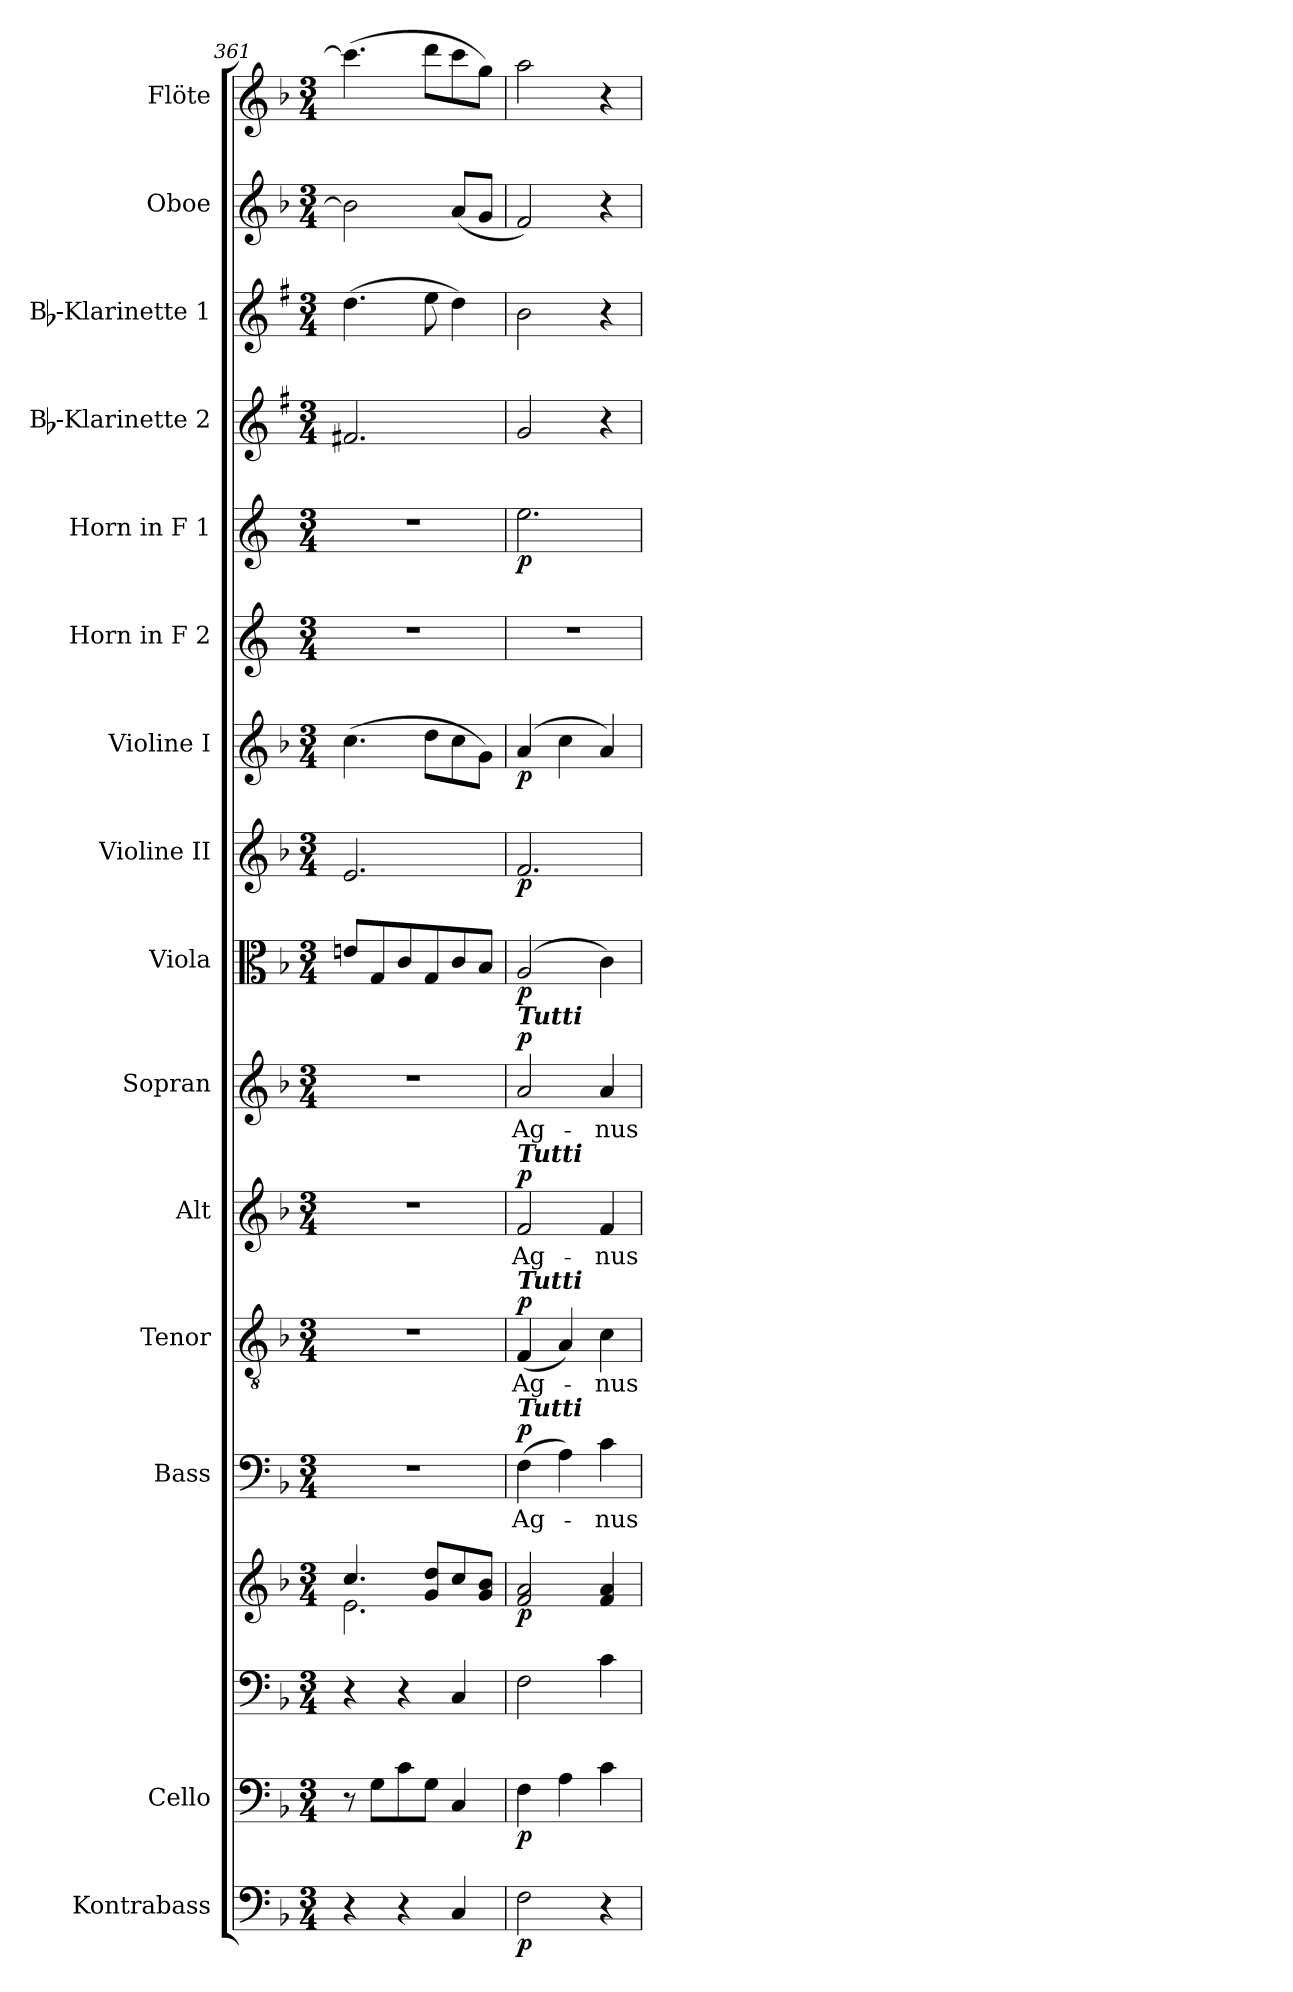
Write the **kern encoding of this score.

**kern	**dynam	**kern	**dynam	**kern	**kern	**dynam	**kern	**text	**dynam	**kern	**text	**dynam	**kern	**text	**dynam	**kern	**text	**dynam	**kern	**dynam	**kern	**dynam	**kern	**dynam	**kern	**kern	**dynam	**kern	**kern	**kern	**kern
*part16	*part16	*part15	*part15	*part14	*part14	*part14	*part13	*part13	*part13	*part12	*part12	*part12	*part11	*part11	*part11	*part10	*part10	*part10	*part9	*part9	*part8	*part8	*part7	*part7	*part6	*part5	*part5	*part4	*part3	*part2	*part1
*staff17	*staff17	*staff16	*staff16	*staff15	*staff14	*staff14/15	*staff13	*staff13	*staff13	*staff12	*staff12	*staff12	*staff11	*staff11	*staff11	*staff10	*staff10	*staff10	*staff9	*staff9	*staff8	*staff8	*staff7	*staff7	*staff6	*staff5	*staff5	*staff4	*staff3	*staff2	*staff1
*I"Kontrabass	*	*I"Cello	*	*	*	*	*I"Bass	*	*	*I"Tenor	*	*	*I"Alt	*	*	*I"Sopran	*	*	*I"Viola	*	*I"Violine II	*	*I"Violine I	*	*I"Horn in F 2	*I"Horn in F 1	*	*I"Bb-Klarinette 2	*I"Bb-Klarinette 1	*I"Oboe	*I"Flöte
*I'Kb.	*	*	*	*	*	*	*I'B.	*	*	*I'T.	*	*	*I'A.	*	*	*I'S.	*	*	*I'Vla.	*	*I'Vl. II	*	*I'Vl. I	*	*	*	*	*I'Bb Kl. 2	*I'Bb Kl. 1	*I'Ob.	*I'Fl.
*clefF4	*	*clefF4	*	*clefF4	*clefG2	*	*clefF4	*	*	*clefGv2	*	*	*clefG2	*	*	*clefG2	*	*	*clefC3	*	*clefG2	*	*clefG2	*	*clefG2	*clefG2	*	*clefG2	*clefG2	*clefG2	*clefG2
*ITrd7c12	*	*	*	*	*	*	*	*	*	*	*	*	*	*	*	*	*	*	*	*	*	*	*	*	*ITrd4c7	*ITrd4c7	*	*ITrd1c2	*ITrd1c2	*	*
*k[b-]	*	*k[b-]	*	*k[b-]	*k[b-]	*	*k[b-]	*	*	*k[b-]	*	*	*k[b-]	*	*	*k[b-]	*	*	*k[b-]	*	*k[b-]	*	*k[b-]	*	*k[b-]	*k[b-]	*	*k[b-]	*k[b-]	*k[b-]	*k[b-]
*F:	*	*F:	*	*F:	*F:	*	*F:	*	*	*F:	*	*	*F:	*	*	*F:	*	*	*F:	*	*F:	*	*F:	*	*F:	*F:	*	*F:	*F:	*F:	*F:
*M3/4	*	*M3/4	*	*M3/4	*M3/4	*	*M3/4	*	*	*M3/4	*	*	*M3/4	*	*	*M3/4	*	*	*M3/4	*	*M3/4	*	*M3/4	*	*M3/4	*M3/4	*	*M3/4	*M3/4	*M3/4	*M3/4
=361	=361	=361	=361	=361	=361	=361	=361	=361	=361	=361	=361	=361	=361	=361	=361	=361	=361	=361	=361	=361	=361	=361	=361	=361	=361	=361	=361	=361	=361	=361	=361
*	*	*	*	*	*^	*	*	*	*	*	*	*	*	*	*	*	*	*	*	*	*	*	*	*	*	*	*	*	*	*	*
4r	.	8r	.	4r	4.cc/	2.e\	.	2.r	.	.	2.r	.	.	2.r	.	.	2.r	.	.	8en/L	.	2.e/	.	(>4.cc\	.	2.r	2.r	.	2.en/	(>4.cc\	2b-\]	(>4.ccc\]
.	.	8G\L	.	.	.	.	.	.	.	.	.	.	.	.	.	.	.	.	.	8G/	.	.	.	.	.	.	.	.	.	.	.	.
4r	.	8c\	.	4r	.	.	.	.	.	.	.	.	.	.	.	.	.	.	.	8c/	.	.	.	.	.	.	.	.	.	.	.	.
.	.	8G\J	.	.	8g/ 8dd/L	.	.	.	.	.	.	.	.	.	.	.	.	.	.	8G/	.	.	.	8dd\L	.	.	.	.	.	8dd\	.	8ddd\L
4CC/	.	4C/	.	4C/	8cc/	.	.	.	.	.	.	.	.	.	.	.	.	.	.	8c/	.	.	.	8cc\	.	.	.	.	.	4cc\)	(<8a/L	8ccc\
.	.	.	.	.	8g/ 8b-/J	.	.	.	.	.	.	.	.	.	.	.	.	.	.	8B-/J	.	.	.	8g\J)	.	.	.	.	.	.	8g/J	8gg\J)
*	*	*	*	*	*v	*v	*	*	*	*	*	*	*	*	*	*	*	*	*	*	*	*	*	*	*	*	*	*	*	*	*	*
=362	=362	=362	=362	=362	=362	=362	=362	=362	=362	=362	=362	=362	=362	=362	=362	=362	=362	=362	=362	=362	=362	=362	=362	=362	=362	=362	=362	=362	=362	=362	=362
!	!	!	!	!	!	!	!	!	!	!	!	!	!	!	!	!LO:TX:a:Bi:t=Tutti	!	!	!	!	!	!	!	!	!	!	!	!	!	!	!
!	!	!	!	!	!	!	!	!	!	!	!	!	!LO:TX:a:Bi:t=Tutti	!	!	!	!	!	!	!	!	!	!	!	!	!	!	!	!	!	!
!	!	!	!	!	!	!	!	!	!	!LO:TX:a:Bi:t=Tutti	!	!	!	!	!	!	!	!	!	!	!	!	!	!	!	!	!	!	!	!	!
!	!	!	!	!	!	!	!LO:TX:a:Bi:t=Tutti	!	!	!	!	!	!	!	!	!	!	!	!	!	!	!	!	!	!	!	!	!	!	!	!
!	!LO:DY:b	!	!LO:DY:b	!	!	!LO:DY:b	!	!LO:LY:b	!LO:DY:a	!	!LO:LY:b	!LO:DY:a	!	!LO:LY:b	!LO:DY:a	!	!LO:LY:b	!LO:DY:a	!	!LO:DY:b	!	!LO:DY:b	!	!LO:DY:b	!	!	!LO:DY:b	!	!	!	!
2FF\	p	4F\	p	2F\	2f/ 2a/	p	(>4F\	Ag-	p	(<4F/	Ag-	p	2f/	Ag-	p	2a/	Ag-	p	(2A/	p	2.f/	p	(4a/	p	2.r	2.a\	p	2f/	2a\	2f/)	2aa\
.	.	4A\	.	.	.	.	4A\)	.	.	4A/)	.	.	.	.	.	.	.	.	.	.	.	.	4cc\	.	.	.	.	.	.	.	.
!	!	!	!	!	!	!	!	!LO:LY:b	!	!	!LO:LY:b	!	!	!LO:LY:b	!	!	!LO:LY:b	!	!	!	!	!	!	!	!	!	!	!	!	!	!
4r	.	4c\	.	4c\	4f/ 4a/	.	4c\	-nus	.	4c\	-nus	.	4f/	-nus	.	4a/	-nus	.	4c\)	.	.	.	4a/)	.	.	.	.	4r	4r	4r	4r
=	=	=	=	=	=	=	=	=	=	=	=	=	=	=	=	=	=	=	=	=	=	=	=	=	=	=	=	=	=	=	=
*-	*-	*-	*-	*-	*-	*-	*-	*-	*-	*-	*-	*-	*-	*-	*-	*-	*-	*-	*-	*-	*-	*-	*-	*-	*-	*-	*-	*-	*-	*-	*-
